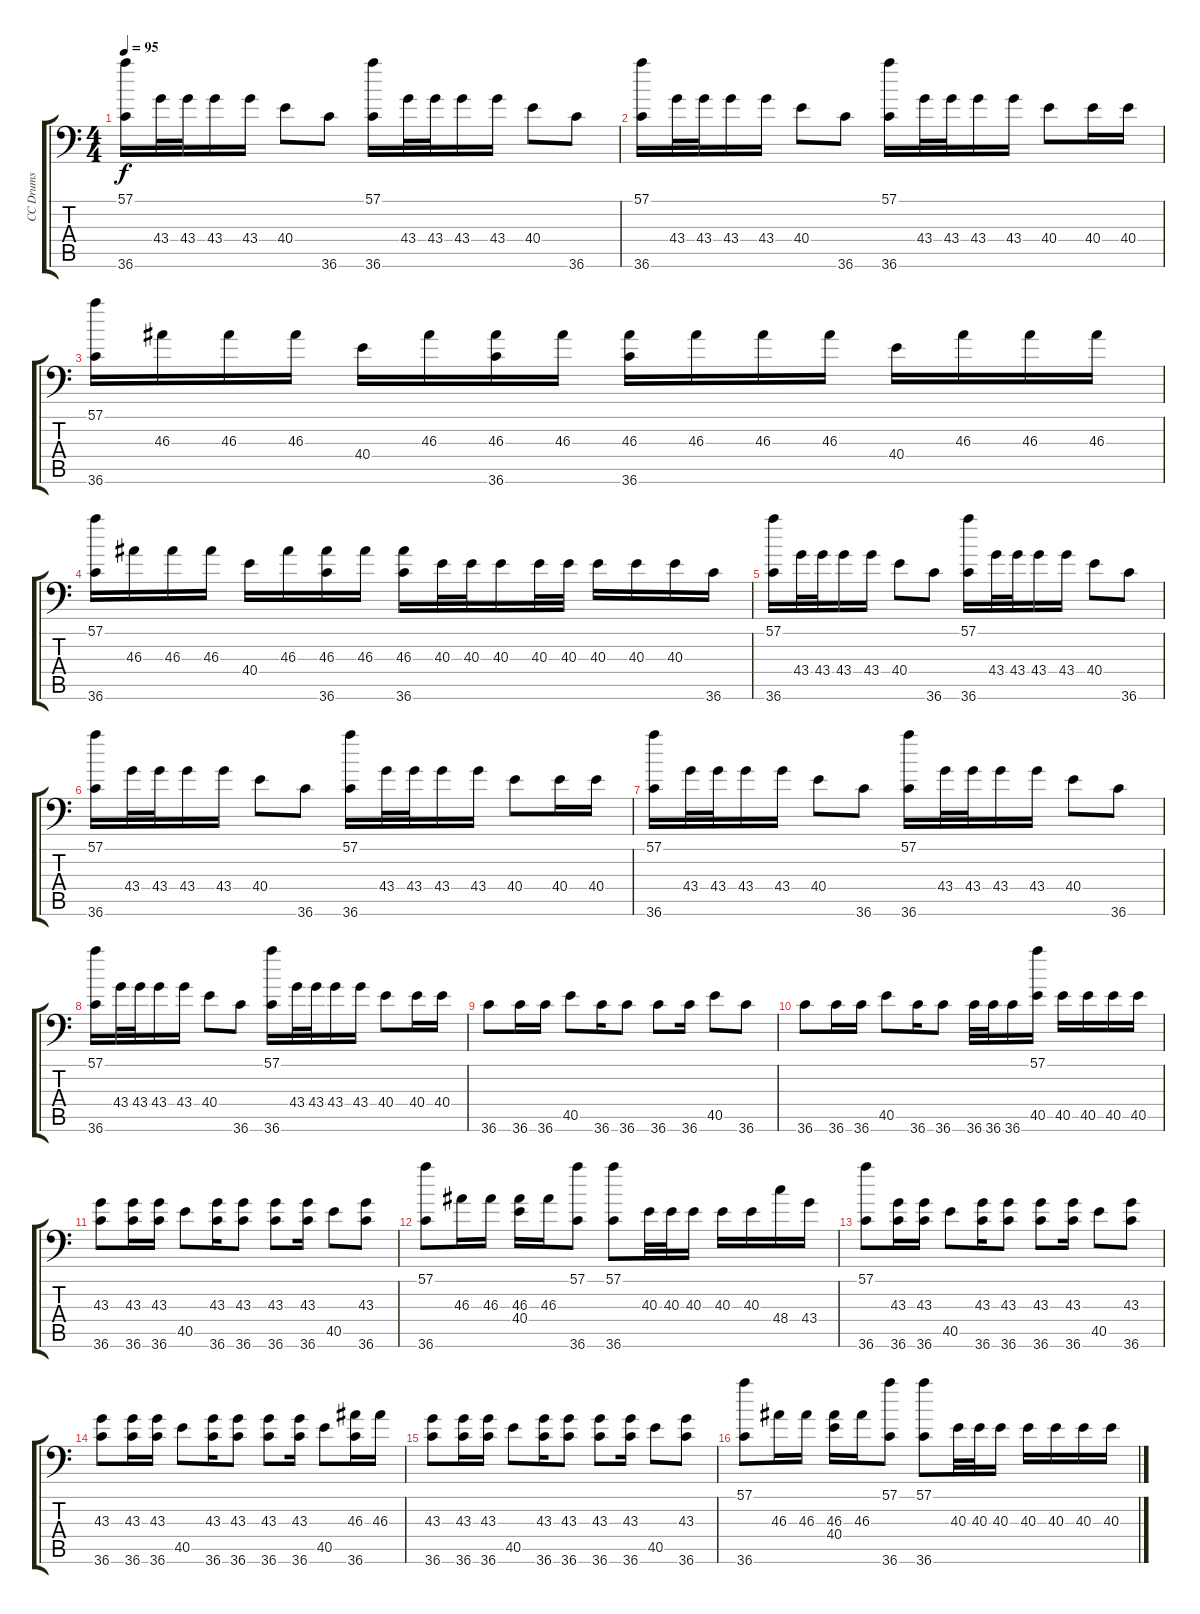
\track ("CC Drums" "CC Drums") {instrument acousticgrandpiano}
\staff {score tabs}
\tuning (C-1 C-1 C-1 C-1 C-1 C-1) {hide}
\ts (4 4)
\tempo 95
\clef f4
\ks c
(57.1 36.6).16{dy f} 43.4.32 43.4.32 43.4.16 43.4.16 40.4.8 36.6.8 (57.1 36.6).16 43.4.32 43.4.32 43.4.16 43.4.16 40.4.8 36.6.8 |
(57.1 36.6).16 43.4.32 43.4.32 43.4.16 43.4.16 40.4.8 36.6.8 (57.1 36.6).16 43.4.32 43.4.32 43.4.16 43.4.16 40.4.8 40.4.16 40.4.16 |
(57.1 36.6).16 46.3.16 46.3.16 46.3.16 40.4.16 46.3.16 (46.3 36.6).16 46.3.16 (46.3 36.6).16 46.3.16 46.3.16 46.3.16 40.4.16 46.3.16 46.3.16 46.3.16 |
(57.1 36.6).16 46.3.16 46.3.16 46.3.16 40.4.16 46.3.16 (46.3 36.6).16 46.3.16 (46.3 36.6).16 40.3.32 40.3.32 40.3.16 40.3.32 40.3.32 40.3.16 40.3.16 40.3.16 36.6.16 |
(57.1 36.6).16 43.4.32 43.4.32 43.4.16 43.4.16 40.4.8 36.6.8 (57.1 36.6).16 43.4.32 43.4.32 43.4.16 43.4.16 40.4.8 36.6.8 |
(57.1 36.6).16 43.4.32 43.4.32 43.4.16 43.4.16 40.4.8 36.6.8 (57.1 36.6).16 43.4.32 43.4.32 43.4.16 43.4.16 40.4.8 40.4.16 40.4.16 |
(57.1 36.6).16 43.4.32 43.4.32 43.4.16 43.4.16 40.4.8 36.6.8 (57.1 36.6).16 43.4.32 43.4.32 43.4.16 43.4.16 40.4.8 36.6.8 |
(57.1 36.6).16 43.4.32 43.4.32 43.4.16 43.4.16 40.4.8 36.6.8 (57.1 36.6).16 43.4.32 43.4.32 43.4.16 43.4.16 40.4.8 40.4.16 40.4.16 |
36.6.8 36.6.16 36.6.16 40.5.8 36.6.16 36.6.8 36.6.8 36.6.16 40.5.8 36.6.8 |
36.6.8 36.6.16 36.6.16 40.5.8 36.6.16 36.6.8 36.6.32 36.6.32 36.6.16 (57.1 40.5).16 40.5.16 40.5.16 40.5.16 40.5.16 |
(43.3 36.6).8 (43.3 36.6).16 (43.3 36.6).16 40.5.8 (43.3 36.6).16 (43.3 36.6).8 (43.3 36.6).8 (43.3 36.6).16 40.5.8 (43.3 36.6).8 |
(57.1 36.6).8 46.3.16 46.3.16 (46.3 40.4).16 46.3.16 (57.1 36.6).8 (57.1 36.6).8 40.3.32 40.3.32 40.3.16 40.3.16 40.3.16 48.4.16 43.4.16 |
(57.1 36.6).8 (43.3 36.6).16 (43.3 36.6).16 40.5.8 (43.3 36.6).16 (43.3 36.6).8 (43.3 36.6).8 (43.3 36.6).16 40.5.8 (43.3 36.6).8 |
(43.3 36.6).8 (43.3 36.6).16 (43.3 36.6).16 40.5.8 (43.3 36.6).16 (43.3 36.6).8 (43.3 36.6).8 (43.3 36.6).16 40.5.8 (46.3 36.6).16 46.3.16 |
(43.3 36.6).8 (43.3 36.6).16 (43.3 36.6).16 40.5.8 (43.3 36.6).16 (43.3 36.6).8 (43.3 36.6).8 (43.3 36.6).16 40.5.8 (43.3 36.6).8 |
(57.1 36.6).8 46.3.16 46.3.16 (46.3 40.4).16 46.3.16 (57.1 36.6).8 (57.1 36.6).8 40.3.32 40.3.32 40.3.16 40.3.16 40.3.16 40.3.16 40.3.16
